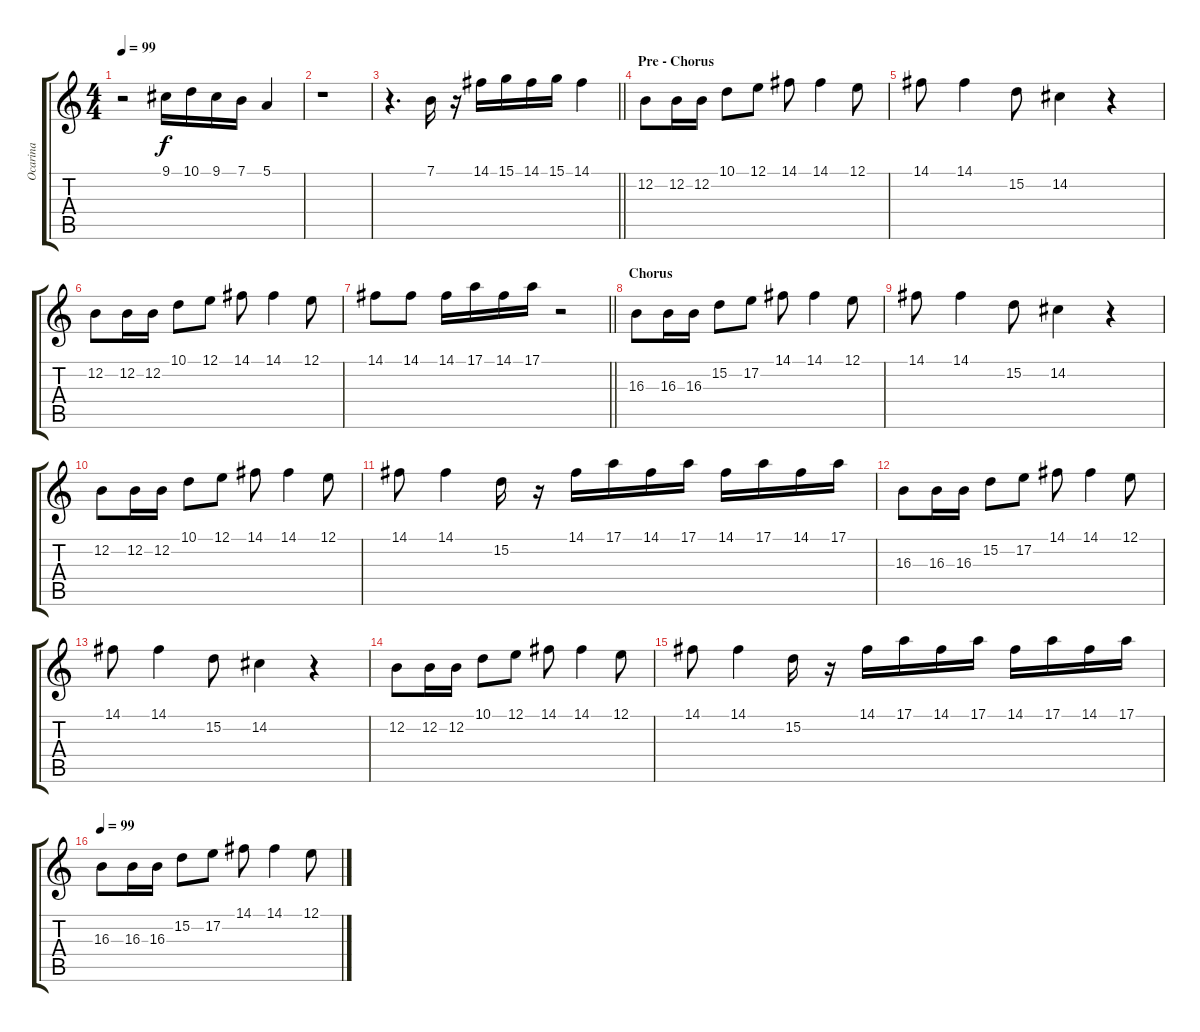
\track ("Ocarina" "Ocarina") {instrument ocarina}
\staff {score tabs}
\tuning (E4 B3 G3 D3 A2 E2) {hide}
\ts (4 4)
\tempo 99
\clef g2
\ks c
r.2{dy f} 9.1.16 10.1.16 9.1.16 7.1.16 5.1.4 |
r.1 |
\barLineRight lightlight
r.4{d} 7.1.16 r.16 14.1.16 15.1.16 14.1.16 15.1.16 14.1.4 |
\section ("" "Pre - Chorus")
12.2.8 12.2.16 12.2.16 10.1.8 12.1.8 14.1.8 14.1.4 12.1.8 |
14.1.8 14.1.4 15.2.8 14.2.4 r.4 |
12.2.8 12.2.16 12.2.16 10.1.8 12.1.8 14.1.8 14.1.4 12.1.8 |
\barLineRight lightlight
14.1.8 14.1.8 14.1.16 17.1.16 14.1.16 17.1.16 r.2 |
\section ("" "Chorus")
16.3.8 16.3.16 16.3.16 15.2.8 17.2.8 14.1.8 14.1.4 12.1.8 |
14.1.8 14.1.4 15.2.8 14.2.4 r.4 |
12.2.8 12.2.16 12.2.16 10.1.8 12.1.8 14.1.8 14.1.4 12.1.8 |
14.1.8 14.1.4 15.2.16 r.16 14.1.16 17.1.16 14.1.16 17.1.16 14.1.16 17.1.16 14.1.16 17.1.16 |
16.3.8 16.3.16 16.3.16 15.2.8 17.2.8 14.1.8 14.1.4 12.1.8 |
14.1.8 14.1.4 15.2.8 14.2.4 r.4 |
12.2.8 12.2.16 12.2.16 10.1.8 12.1.8 14.1.8 14.1.4 12.1.8 |
14.1.8 14.1.4 15.2.16 r.16 14.1.16 17.1.16 14.1.16 17.1.16 14.1.16 17.1.16 14.1.16 17.1.16 |
\tempo 99
16.3.8 16.3.16 16.3.16 15.2.8 17.2.8 14.1.8 14.1.4 12.1.8
